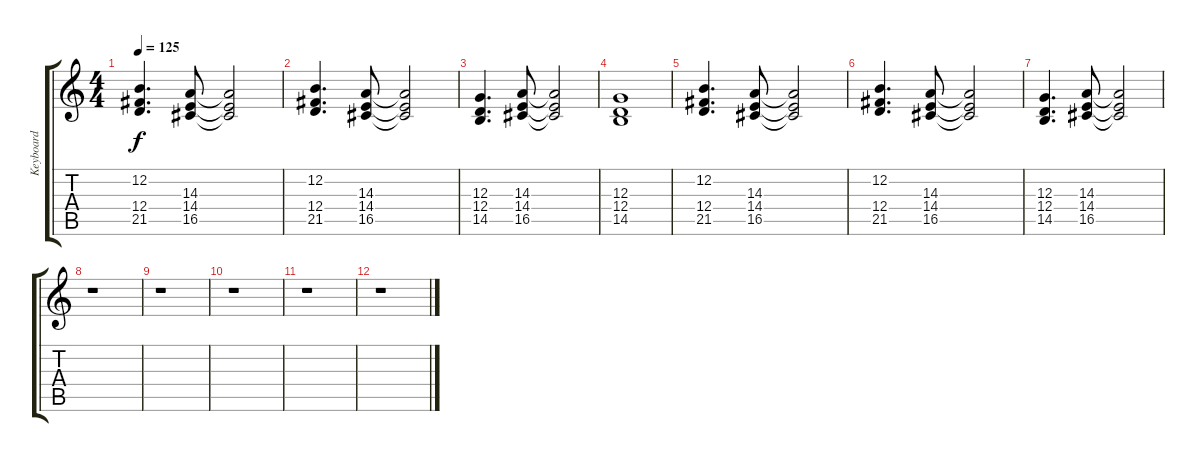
\track ("Keyboard" "Keyboard") {instrument stringensemble1}
\staff {score tabs}
\tuning (E4 B3 G3 D3 A2 E2) {hide}
\ts (4 4)
\tempo 125
\clef g2
\ks c
(12.2 12.4 21.5).4{d dy f} (14.3 14.4 16.5).8 (14.3{t} 14.4{t} 16.5{t}).2 |
(12.2 12.4 21.5).4{d} (14.3 14.4 16.5).8 (14.3{t} 14.4{t} 16.5{t}).2 |
(12.3 12.4 14.5).4{d} (14.3 14.4 16.5).8 (14.3{t} 14.4{t} 16.5{t}).2 |
(12.3 12.4 14.5).1 |
(12.2 12.4 21.5).4{d} (14.3 14.4 16.5).8 (14.3{t} 14.4{t} 16.5{t}).2 |
(12.2 12.4 21.5).4{d} (14.3 14.4 16.5).8 (14.3{t} 14.4{t} 16.5{t}).2 |
(12.3 12.4 14.5).4{d} (14.3 14.4 16.5).8 (14.3{t} 14.4{t} 16.5{t}).2 |
r.1 |
r.1 |
r.1 |
r.1 |
r.1
